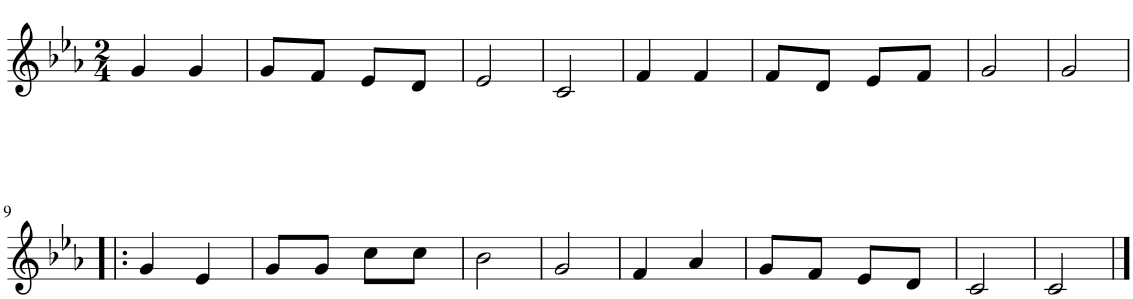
**kern
*part1
*staff1
*I"Voice
*clefG2
*k[b-e-a-]
*M2/4
=1
4g/
4g/
=2
8g/L
8f/J
8e-/L
8d/J
=3
2e-/
=4
2c/
=5
4f/
4f/
=6
8f/L
8d/J
8e-/L
8f/J
=7
2g/
=8
2g/
!!LO:LB:g=z
=9!|:
4g/
4e-/
=10
8g/L
8g/J
8cc\L
8cc\J
=11
2b-\
=12
2g/
=13
4f/
4a-/
=14
8g/L
8f/J
8e-/L
8d/J
=15
2c/
=16
2c/
==
*-
